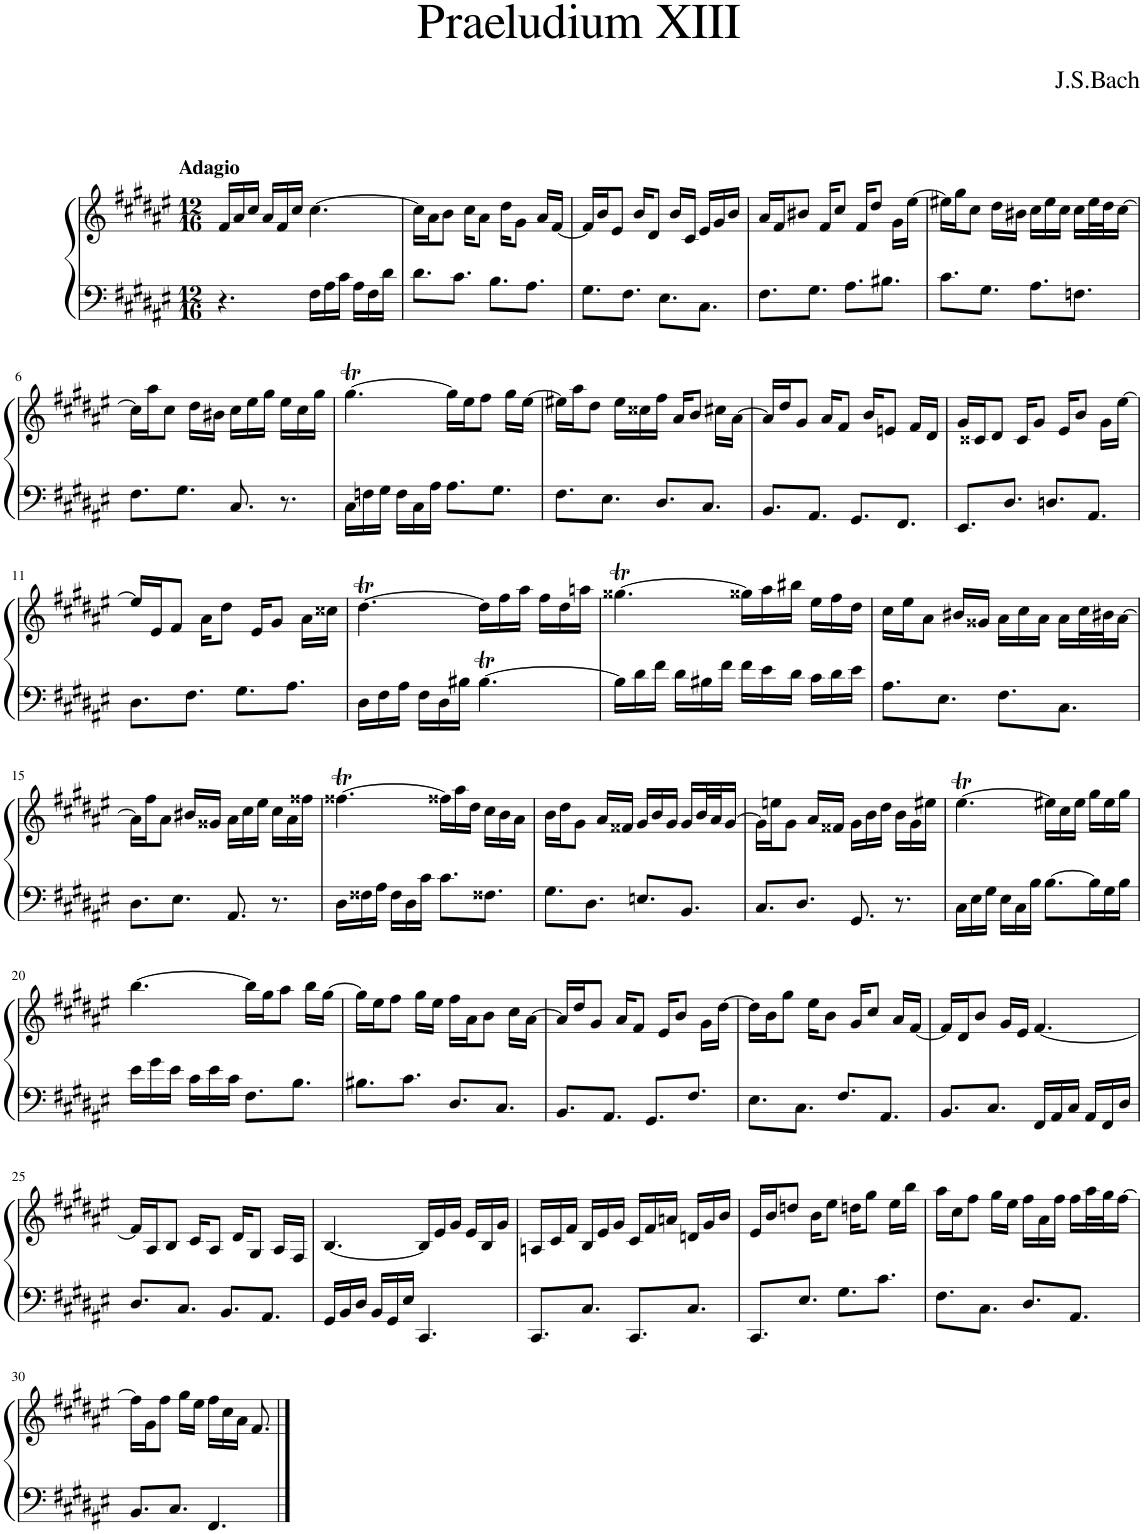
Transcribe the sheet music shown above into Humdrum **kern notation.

**kern	**kern
*part1	*part1
*staff2	*staff1
*I"Piano	*
*I'Pno	*
*clefF4	*clefG2
*k[f#c#g#d#a#e#]	*k[f#c#g#d#a#e#]
*M12/16	*M12/16
=1	=1
!	!LO:TX:a:B:t=Adagio
4.r	16f#/LL
.	16a#/
.	16cc#/JJ
.	16a#/LL
.	16f#/
.	16cc#/JJ
16F#\LL	[4.cc#\
16A#\	.
16c#\JJ	.
16A#\LL	.
16F#\	.
16d#\JJ	.
=2	=2
8.d#\L	16cc#\LL]
.	16a#\J
.	8b\J
8.c#\J	.
.	16cc#\KL
.	8a#\J
8.B\L	.
.	16dd#\KL
.	8g#\J
8.A#\J	.
.	16a#/LL
.	[16f#/JJ
=3	=3
8.G#\L	16f#/LL]
.	16b/J
.	8e#/J
8.F#\J	.
.	16b/KL
.	8d#/J
8.E#\L	.
.	16b/LL
.	16c#/JJ
8.C#\J	16e#/LL
.	16g#/
.	16b/JJ
=4	=4
8.F#\L	16a#/LL
.	16f#/J
.	8b#X/J
8.G#\J	.
.	16f#/KL
.	8cc#/J
8.A#\L	.
.	16f#/KL
.	8dd#/J
8.B#X\J	.
.	16g#\LL
.	[16ee#\JJ
=5	=5
8.c#\L	16ee#X\LL]
.	16gg#\J
.	8cc#\J
8.G#\J	.
.	16dd#\LL
.	16b#X\JJ
8.A#\L	16cc#\LL
.	16ee#\
.	16cc#\JJ
8.Fn\J	16cc#\LL
.	32ee#\L
.	32dd#\J
.	[16cc#\JJ
!!LO:LB:g=z
=6	=6
8.F#\L	16cc#\LL]
.	16aa#\J
.	8cc#\J
8.G#\J	.
.	16dd#\LL
.	16b#X\JJ
8.C#/	16cc#\LL
.	16ee#\
.	16gg#\JJ
8.r	16ee#\LL
.	16cc#\
.	16gg#\JJ
=7	=7
16C#\LL	[4.gg#T\
16Fn\	.
16G#\JJ	.
16F\LL	.
16C#\	.
16A#\JJ	.
8.A#\L	16gg#\LL]
.	16ee#\J
.	8ff#\J
8.G#\J	.
.	16gg#\LL
.	[16ee#\JJ
=8	=8
8.F#\L	16ee#X\LL]
.	16aa#\J
.	8dd#\J
8.E#\J	.
.	16ee#\LL
.	16cc##X\
8.D#/L	16ff#\JJ
.	16a#/KL
.	8b/J
8.C#/J	.
.	16cc#X\LL
.	[16a#\JJ
=9	=9
8.BB/L	16a#/LL]
.	16dd#/J
.	8g#/J
8.AA#/J	.
.	16a#/KL
.	8f#/J
8.GG#/L	.
.	16b/KL
.	8en/J
8.FF#/J	.
.	16f#/LL
.	16d#/JJ
=10	=10
8.EE#/L	16g#/LL
.	16c##X/J
.	8d#/J
8.D#/J	.
.	16c##/KL
.	8g#/J
8.Dn/L	.
.	16e#/KL
.	8b/J
8.AA#/J	.
.	16g#\LL
.	[16ee#\JJ
!!LO:LB:g=z
=11	=11
8.D#\L	16ee#/LL]
.	16e#/J
.	8f#/J
8.F#\J	.
.	16a#\KL
.	8dd#\J
8.G#\L	.
.	16e#/KL
.	8g#/J
8.A#\J	.
.	16a#\LL
.	16cc##X\JJ
=12	=12
16D#\LL	[4.dd#T\
16F#\	.
16A#\JJ	.
16F#\LL	.
16D#\	.
16B#X\JJ	.
[4.B#t\	16dd#\LL]
.	16ff#\
.	16aa#\JJ
.	16ff#\LL
.	16dd#\
.	16aan\JJ
=13	=13
16B#\LL]	[4.gg##Xt\
16d#\	.
16f#\JJ	.
16d#\LL	.
16B#X\	.
16f#\JJ	.
16f#\LL	16gg##X\LL]
16e#\	16aa#\
16d#\JJ	16bb#X\JJ
16c#\LL	16ee#\LL
16d#\	16ff#\
16e#\JJ	16dd#\JJ
=14	=14
8.A#\L	16cc#\LL
.	16ee#\J
.	8a#\J
8.E#\J	.
.	16b#X/LL
.	16g##X/JJ
8.F#\L	16a#\LL
.	16cc#\
.	16a#\JJ
8.C#\J	16a#\LL
.	32cc#\L
.	32b#X\J
.	[16a#\JJ
!!LO:LB:g=z
=15	=15
8.D#\L	16a#\LL]
.	16ff#\J
.	8a#\J
8.E#\J	.
.	16b#X/LL
.	16g##X/JJ
8.AA#/	16a#\LL
.	16cc#\
.	16ee#\JJ
8.r	16cc#\LL
.	16a#\
.	16ff##X\JJ
=16	=16
16D#\LL	[4.ff##Xt\
16F##X\	.
16A#\JJ	.
16F##\LL	.
16D#\	.
16c#\JJ	.
8.c#\L	16ff##X\LL]
.	16aa#\
.	16dd#\JJ
8.F##X\J	16cc#\LL
.	16b\
.	16a#\JJ
=17	=17
8.G#\L	16b\LL
.	16dd#\J
.	8g#\J
8.D#\J	.
.	16a#/LL
.	16f##X/JJ
8.En/L	16g#/LL
.	16b/
.	16g#/JJ
8.BB/J	16g#/LL
.	32b/L
.	32a#/J
.	[16g#/JJ
=18	=18
8.C#/L	16g#\LL]
.	16een\J
.	8g#\J
8.D#/J	.
.	16a#/LL
.	16f##X/JJ
8.GG#/	16g#\LL
.	16b\
.	16dd#\JJ
8.r	16b\LL
.	16g#\
.	16ee#X\JJ
=19	=19
16C#\LL	[4.ee#t\
16E#\	.
16G#\JJ	.
16E#\LL	.
16C#\	.
16B\JJ	.
[8.B\L	16ee#X\LL]
.	16cc#\
.	16ee#\JJ
16B\L]	16gg#\LL
16G#\	16ee#\
16B\JJ	16gg#\JJ
!!LO:LB:g=z
=20	=20
16e#\LL	[4.bb\
16g#\	.
16e#\JJ	.
16c#\LL	.
16e#\	.
16c#\JJ	.
8.F#\L	16bb\LL]
.	16gg#\J
.	8aa#\J
8.B\J	.
.	16bb\LL
.	[16gg#\JJ
=21	=21
8.B#X\L	16gg#\LL]
.	16ee#\J
.	8ff#\J
8.c#\J	.
.	16gg#\LL
.	16ee#\JJ
8.D#/L	16ff#\LL
.	16a#\J
.	8b\J
8.C#/J	.
.	16cc#\LL
.	[16a#\JJ
=22	=22
8.BB/L	16a#/LL]
.	16dd#/J
.	8g#/J
8.AA#/J	.
.	16a#/KL
.	8f#/J
8.GG#/L	.
.	16e#/KL
.	8b/J
8.F#/J	.
.	16g#\LL
.	[16dd#\JJ
=23	=23
8.E#\L	16dd#\LL]
.	16b\J
.	8gg#\J
8.C#\J	.
.	16ee#\KL
.	8b\J
8.F#/L	.
.	16g#/KL
.	8cc#/J
8.AA#/J	.
.	16a#/LL
.	[16f#/JJ
=24	=24
8.BB/L	16f#/LL]
.	16d#/J
.	8b/J
8.C#/J	.
.	16g#/LL
.	16e#/JJ
16FF#/LL	[4.f#/
16AA#/	.
16C#/JJ	.
16AA#/LL	.
16FF#/	.
16D#/JJ	.
!!LO:LB:g=z
=25	=25
8.D#/L	16f#/LL]
.	16A#/J
.	8B/J
8.C#/J	.
.	16c#/KL
.	8A#/J
8.BB/L	.
.	16d#/KL
.	8G#/J
8.AA#/J	.
.	16A#/LL
.	16F#/JJ
=26	=26
16GG#/LL	[4.B/
16BB/	.
16D#/JJ	.
16BB/LL	.
16GG#/	.
16E#/JJ	.
4.CC#/	16B/LL]
.	16e#/
.	16g#/JJ
.	16e#/LL
.	16B/
.	16g#/JJ
=27	=27
8.CC#/L	16An/LL
.	16c#/
.	16f#/JJ
8.C#/J	16B/LL
.	16e#/
.	16g#/JJ
8.CC#/L	16c#/LL
.	16f#/
.	16an/JJ
8.C#/J	16dn/LL
.	16g#/
.	16b/JJ
=28	=28
8.CC#/L	16e#/LL
.	16b/J
.	8ddn/J
8.E#/J	.
.	16b\KL
.	8ee#\J
8.G#\L	.
.	16ddn\KL
.	8gg#\J
8.c#\J	.
.	16ee#\LL
.	16bb\JJ
=29	=29
8.F#\L	16aa#\LL
.	16cc#\J
.	8ff#\J
8.C#\J	.
.	16gg#\LL
.	16ee#\JJ
8.D#/L	16ff#\LL
.	16a#\
.	16ff#\JJ
8.AA#/J	16ff#\LL
.	32aa#\L
.	32gg#\J
.	[16ff#\JJ
!!LO:LB:g=z
=30	=30
8.BB/L	16ff#\LL]
.	16g#\J
.	8ff#\J
8.C#/J	.
.	16gg#\LL
.	16ee#\JJ
4.FF#/	16ff#\LL
.	16cc#\
.	16a#\JJ
.	8.f#/
==	==
*-	*-
